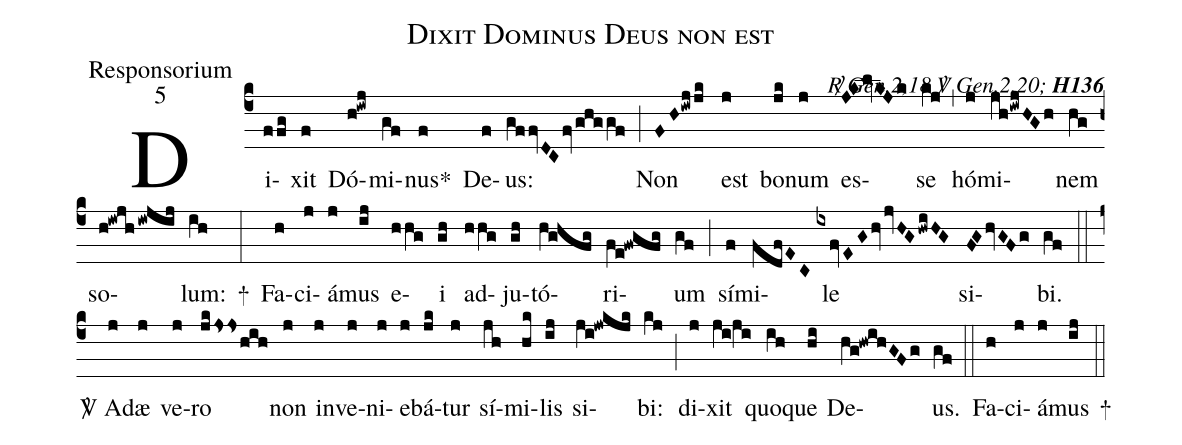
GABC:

name:Dixit Dominus Deus non est;
office-part:Responsorium;
mode:5;
commentary:{\itshape\mdseries \Rbar\ Gen.2,18 \Vbar\ Gen.2,20;\/} {\bfseries H136};
%%
(c4)  Di(ffg)xit(f) Dó(h!iwj)mi(gf)nus<sp>*</sp>(f) De(f)us:(gffvDCfvghggf) (;)
Non(FH/0iwjjk) est(j) bo(jk)num(j) es(JKlvKJk)se(kj) (,)
hó(j)mi(jh/0iwjHGh)nem(hg) so(h!iwjhiwjij)lum:(ih)  <sp>+</sp>(:)
Fa(h)ci(j)á(j)mus(ij) e(hhg)i(gh) ad(hhg)ju(gh)tó(hV!ghfg)ri(fe!fwgfg)um(gf) (;)
sí(f)mi(fdfEC)le(ixfvEGhvjvHGhwiHG) si(FGhvGFg)bi.(gf) (::)
<sp>V/</sp> A(j)dæ(j) ve(j)ro(jkjsshih) non(j) in(j)ve(j)ni(j)e(j)bá(jk)tur(j) sí(jh)mi(hk)lis(ij) si(ji!jwkjk)bi:(kj) (;)
di(j)xit(ji/0ji) quo(ih)que(hi) De(hg!hwihGFg)us.(gf) (::)
Fa(h)ci(j)á(j)mus(ij)  <sp>+</sp>(::)
